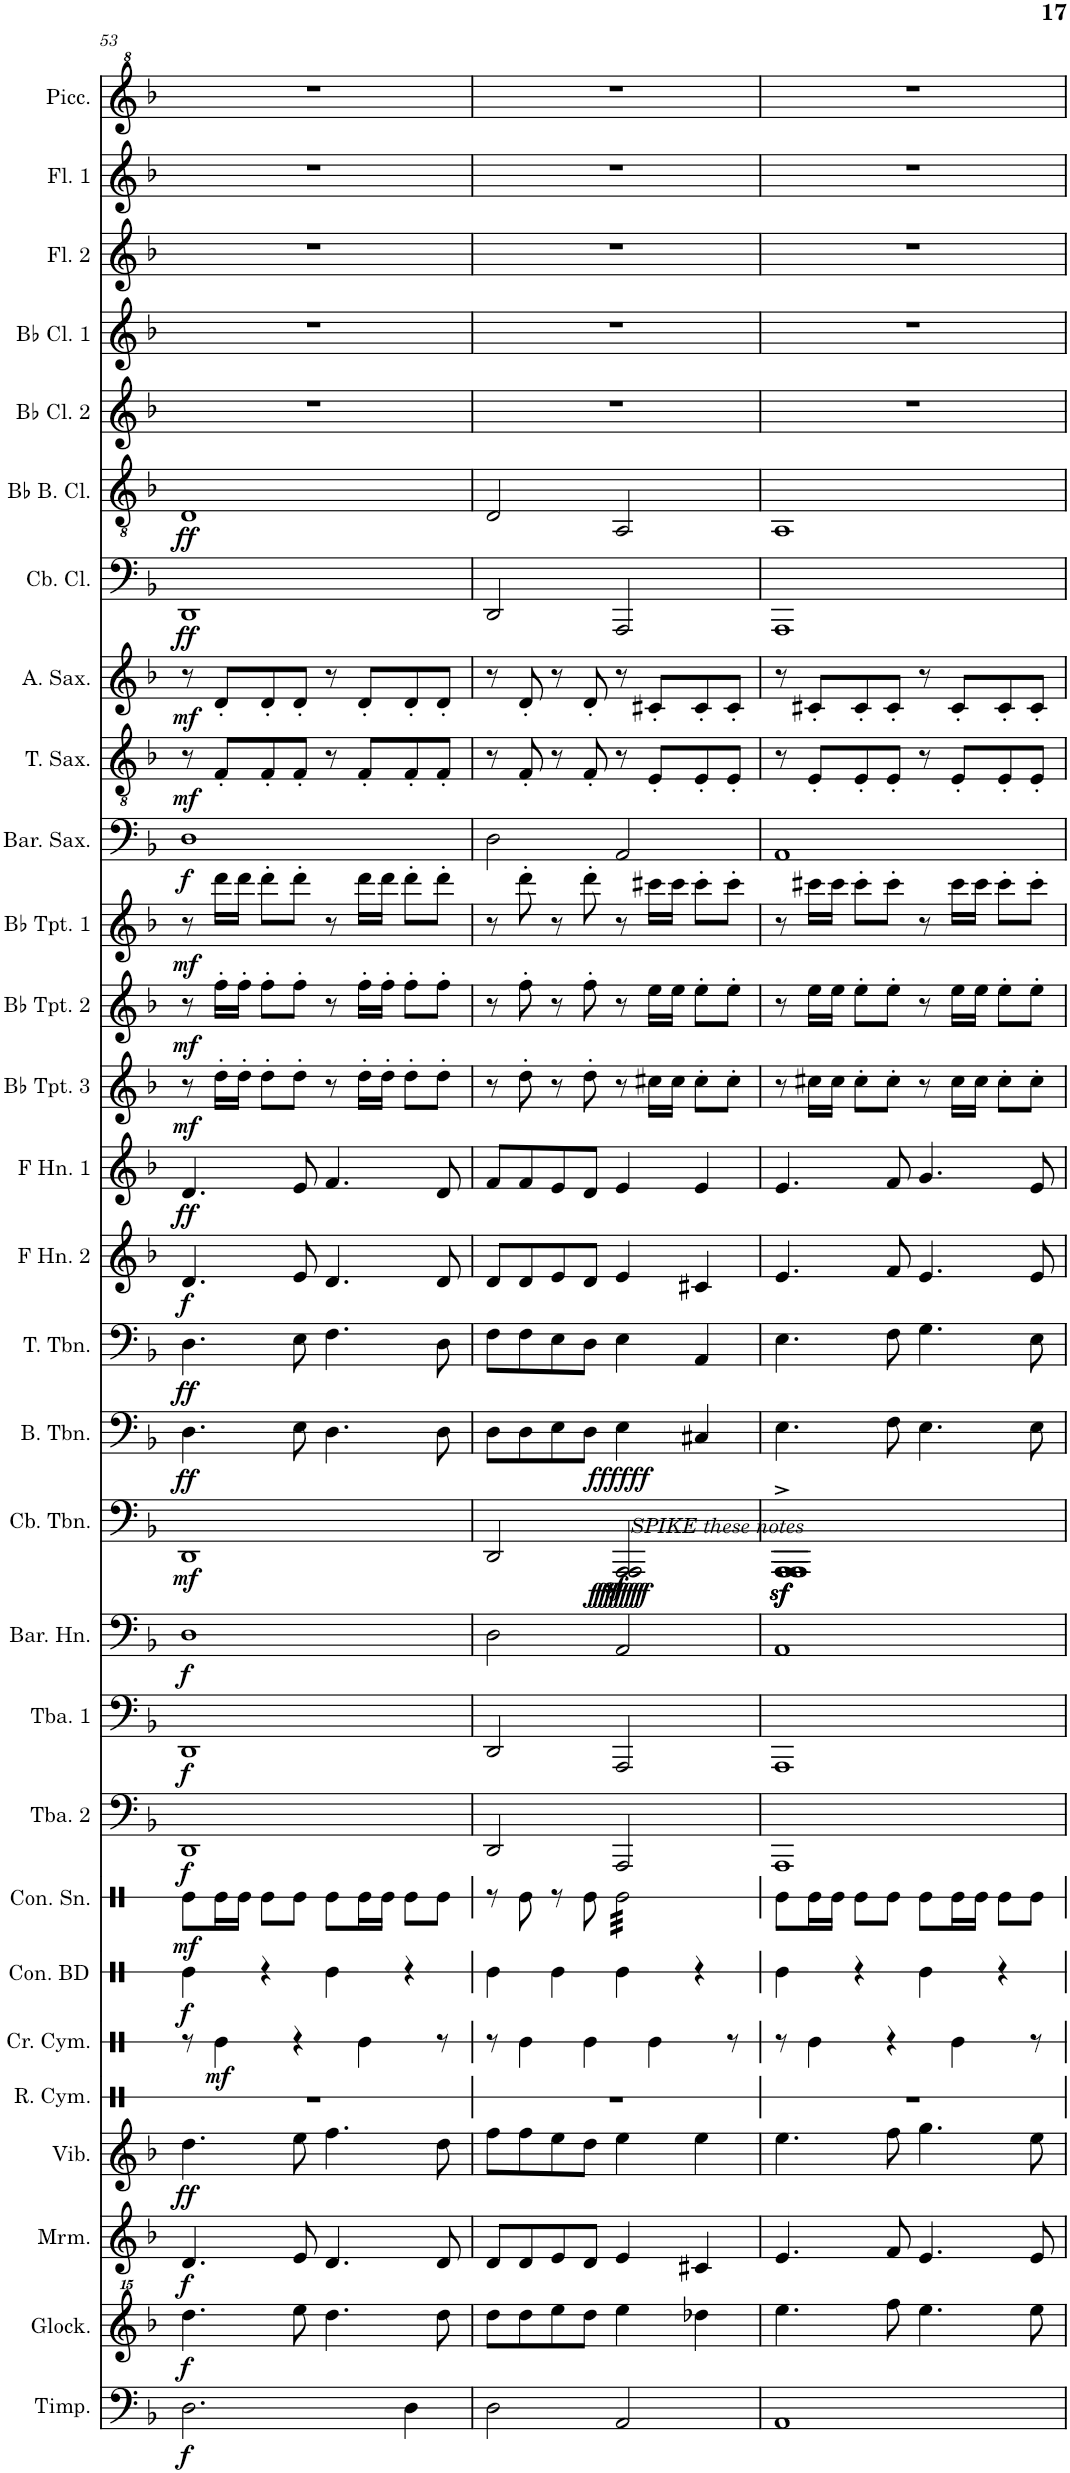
**kern	**dynam	**kern	**dynam	**kern	**dynam	**kern	**dynam	**kern	**kern	**dynam	**kern	**dynam	**kern	**dynam	**kern	**dynam	**kern	**dynam	**kern	**dynam	**kern	**dynam	**kern	**dynam	**kern	**dynam	**kern	**dynam	**kern	**dynam	**kern	**dynam	**kern	**dynam	**kern	**dynam	**kern	**dynam	**kern	**dynam	**kern	**dynam	**kern	**dynam	**kern	**dynam	**kern	**kern	**kern	**kern	**kern
*part29	*part29	*part28	*part28	*part27	*part27	*part26	*part26	*part25	*part24	*part24	*part23	*part23	*part22	*part22	*part21	*part21	*part20	*part20	*part19	*part19	*part18	*part18	*part17	*part17	*part16	*part16	*part15	*part15	*part14	*part14	*part13	*part13	*part12	*part12	*part11	*part11	*part10	*part10	*part9	*part9	*part8	*part8	*part7	*part7	*part6	*part6	*part5	*part4	*part3	*part2	*part1
*staff29	*staff29	*staff28	*staff28	*staff27	*staff27	*staff26	*staff26	*staff25	*staff24	*staff24	*staff23	*staff23	*staff22	*staff22	*staff21	*staff21	*staff20	*staff20	*staff19	*staff19	*staff18	*staff18	*staff17	*staff17	*staff16	*staff16	*staff15	*staff15	*staff14	*staff14	*staff13	*staff13	*staff12	*staff12	*staff11	*staff11	*staff10	*staff10	*staff9	*staff9	*staff8	*staff8	*staff7	*staff7	*staff6	*staff6	*staff5	*staff4	*staff3	*staff2	*staff1
*I"Timpani	*	*I"Glockenspiel	*	*I"Marimba	*	*I"Vibraphone	*	*I"Ride Cymbal	*I"Crash Cymbal	*	*I"Concert Bass Drum	*	*I"Concert Snare Drum	*	*I"Tuba 2	*	*I"Tuba 1	*	*I"Baritone Horn	*	*I"Contrabass Trombone	*	*I"Bass Trombone(Tenor 2)	*	*I"Tenor Trombone	*	*I"Horn in F 2	*	*I"Horn in F 1	*	*I"Bb Trumpet 3	*	*I"Bb Trumpet 2	*	*I"Bb Trumpet 1	*	*I"Baritone Saxophone	*	*I"Tenor Saxophone	*	*I"Alto Saxophone	*	*I"Contrabass Clarinet	*	*I"Bb Bass Clarinet	*	*I"Bb Clarinet 2	*I"Bb Clarinet 1	*I"Flute 2	*I"Flute 1	*I"Piccolo
*I'Timp.	*	*I'Glock.	*	*I'Mrm.	*	*I'Vib.	*	*I'R. Cym.	*I'Cr. Cym.	*	*I'Con. BD	*	*I'Con. Sn.	*	*I'Tba. 2	*	*I'Tba. 1	*	*I'Bar. Hn.	*	*I'Cb. Tbn.	*	*I'B. Tbn.	*	*I'T. Tbn.	*	*	*	*	*	*I'Bb Tpt. 3	*	*I'Bb Tpt. 2	*	*I'Bb Tpt. 1	*	*I'Bar. Sax.	*	*I'T. Sax.	*	*I'A. Sax.	*	*I'Cb. Cl.	*	*I'Bb B. Cl.	*	*I'Bb Cl. 2	*I'Bb Cl. 1	*I'Fl. 2	*I'Fl. 1	*I'Picc.
!!LO:PB:g=z
*clefF4	*	*clefG^^2	*	*clefG2	*	*clefG2	*	*clefX	*clefX	*	*clefX	*	*clefX	*	*clefF4	*	*clefF4	*	*clefF4	*	*clefF4	*	*clefF4	*	*clefF4	*	*clefG2	*	*clefG2	*	*clefG2	*	*clefG2	*	*clefG2	*	*clefF4	*	*clefGv2	*	*clefG2	*	*clefF4	*	*clefGv2	*	*clefG2	*clefG2	*clefG2	*clefG2	*clefG^2
*	*	*	*	*	*	*	*	*	*	*	*	*	*	*	*	*	*	*	*ITrd4c7	*	*	*	*	*	*	*	*ITrd4c7	*	*ITrd4c7	*	*ITrd1c2	*	*ITrd1c2	*	*ITrd1c2	*	*ITrd12c21	*	*ITrd8c14	*	*ITrd5c9	*	*ITrd1c2	*	*ITrd8c14	*	*ITrd1c2	*ITrd1c2	*	*	*ITrd-7c-12
*k[b-]	*	*k[b-]	*	*k[b-]	*	*k[b-]	*	*k[]	*k[]	*	*k[]	*	*k[]	*	*k[b-]	*	*k[b-]	*	*k[b-]	*	*k[b-]	*	*k[b-]	*	*k[b-]	*	*k[b-]	*	*k[b-]	*	*k[b-]	*	*k[b-]	*	*k[b-]	*	*k[b-]	*	*k[b-]	*	*k[b-]	*	*k[b-]	*	*k[b-]	*	*k[b-]	*k[b-]	*k[b-]	*k[b-]	*k[b-]
*M4/4	*	*M4/4	*	*M4/4	*	*M4/4	*	*M4/4	*M4/4	*	*M4/4	*	*M4/4	*	*M4/4	*	*M4/4	*	*M4/4	*	*M4/4	*	*M4/4	*	*M4/4	*	*M4/4	*	*M4/4	*	*M4/4	*	*M4/4	*	*M4/4	*	*M4/4	*	*M4/4	*	*M4/4	*	*M4/4	*	*M4/4	*	*M4/4	*M4/4	*M4/4	*M4/4	*M4/4
=53	=53	=53	=53	=53	=53	=53	=53	=53	=53	=53	=53	=53	=53	=53	=53	=53	=53	=53	=53	=53	=53	=53	=53	=53	=53	=53	=53	=53	=53	=53	=53	=53	=53	=53	=53	=53	=53	=53	=53	=53	=53	=53	=53	=53	=53	=53	=53	=53	=53	=53	=53
!	!LO:DY:b	!	!LO:DY:b	!	!LO:DY:b	!	!LO:DY:b	!	!	!	!	!LO:DY:b	!	!LO:DY:b	!	!LO:DY:b	!	!LO:DY:b	!	!LO:DY:b	!	!LO:DY:b	!	!LO:DY:b	!	!LO:DY:b	!	!LO:DY:b	!	!LO:DY:b	!	!LO:DY:b	!	!LO:DY:b	!	!LO:DY:b	!	!LO:DY:b	!	!LO:DY:b	!	!LO:DY:b	!	!LO:DY:b	!	!LO:DY:b	!	!	!	!	!
2.D\	f	4.dddd\	f	4.d/	f	4.dd\	ff	1r	8r	.	4Re\	f	8Re\L	mf	1DD	f	1DD	f	1D	f	1DD	mf	4.D\	ff	4.D\	ff	4.d/	f	4.d/	ff	8r	mf	8r	mf	8r	mf	1D	f	8r	mf	8r	mf	1DD	ff	1D	ff	1r	1r	1r	1r	1r
!	!	!	!	!	!	!	!	!	!	!LO:DY:b	!	!	!	!	!	!	!	!	!	!	!	!	!	!	!	!	!	!	!	!	!	!	!	!	!	!	!	!	!	!	!	!	!	!	!	!	!	!	!	!	!
.	.	.	.	.	.	.	.	.	4Re\	mf	.	.	16Re\L	.	.	.	.	.	.	.	.	.	.	.	.	.	.	.	.	.	16dd'\LL	.	16ff'\LL	.	16ddd\LL	.	.	.	8F'/L	.	8d'/L	.	.	.	.	.	.	.	.	.	.
.	.	.	.	.	.	.	.	.	.	.	.	.	16Re\JJ	.	.	.	.	.	.	.	.	.	.	.	.	.	.	.	.	.	16dd'\JJ	.	16ff'\JJ	.	16ddd\JJ	.	.	.	.	.	.	.	.	.	.	.	.	.	.	.	.
.	.	.	.	.	.	.	.	.	.	.	4r	.	8Re\L	.	.	.	.	.	.	.	.	.	.	.	.	.	.	.	.	.	8dd'\L	.	8ff'\L	.	8ddd'\L	.	.	.	8F'/	.	8d'/	.	.	.	.	.	.	.	.	.	.
.	.	8eeee\	.	8e/	.	8ee\	.	.	4r	.	.	.	8Re\J	.	.	.	.	.	.	.	.	.	8E\	.	8E\	.	8e/	.	8e/	.	8dd'\J	.	8ff'\J	.	8ddd'\J	.	.	.	8F'/J	.	8d'/J	.	.	.	.	.	.	.	.	.	.
.	.	4.dddd\	.	4.d/	.	4.ff\	.	.	.	.	4Re\	.	8Re\L	.	.	.	.	.	.	.	.	.	4.D\	.	4.F\	.	4.d/	.	4.f/	.	8r	.	8r	.	8r	.	.	.	8r	.	8r	.	.	.	.	.	.	.	.	.	.
.	.	.	.	.	.	.	.	.	4Re\	.	.	.	16Re\L	.	.	.	.	.	.	.	.	.	.	.	.	.	.	.	.	.	16dd'\LL	.	16ff'\LL	.	16ddd\LL	.	.	.	8F'/L	.	8d'/L	.	.	.	.	.	.	.	.	.	.
.	.	.	.	.	.	.	.	.	.	.	.	.	16Re\JJ	.	.	.	.	.	.	.	.	.	.	.	.	.	.	.	.	.	16dd'\JJ	.	16ff'\JJ	.	16ddd\JJ	.	.	.	.	.	.	.	.	.	.	.	.	.	.	.	.
4D\	.	.	.	.	.	.	.	.	.	.	4r	.	8Re\L	.	.	.	.	.	.	.	.	.	.	.	.	.	.	.	.	.	8dd'\L	.	8ff'\L	.	8ddd'\L	.	.	.	8F'/	.	8d'/	.	.	.	.	.	.	.	.	.	.
.	.	8dddd\	.	8d/	.	8dd\	.	.	8r	.	.	.	8Re\J	.	.	.	.	.	.	.	.	.	8D\	.	8D\	.	8d/	.	8d/	.	8dd'\J	.	8ff'\J	.	8ddd'\J	.	.	.	8F'/J	.	8d'/J	.	.	.	.	.	.	.	.	.	.
=54	=54	=54	=54	=54	=54	=54	=54	=54	=54	=54	=54	=54	=54	=54	=54	=54	=54	=54	=54	=54	=54	=54	=54	=54	=54	=54	=54	=54	=54	=54	=54	=54	=54	=54	=54	=54	=54	=54	=54	=54	=54	=54	=54	=54	=54	=54	=54	=54	=54	=54	=54
2D\	.	8dddd\L	.	8d/L	.	8ff\L	.	1r	8r	.	4Re\	.	8r	.	2DD/	.	2DD/	.	2D\	.	2DD/	.	8D\L	.	8F\L	.	8d/L	.	8f/L	.	8r	.	8r	.	8r	.	2D\	.	8r	.	8r	.	2DD/	.	2D/	.	1r	1r	1r	1r	1r
.	.	8dddd\	.	8d/	.	8ff\	.	.	4Re\	.	.	.	8Re\	.	.	.	.	.	.	.	.	.	8D\	.	8F\	.	8d/	.	8f/	.	8dd'\	.	8ff'\	.	8ddd'\	.	.	.	8F'/	.	8d'/	.	.	.	.	.	.	.	.	.	.
.	.	8eeee\	.	8e/	.	8ee\	.	.	.	.	4Re\	.	8r	.	.	.	.	.	.	.	.	.	8E\	.	8E\	.	8e/	.	8e/	.	8r	.	8r	.	8r	.	.	.	8r	.	8r	.	.	.	.	.	.	.	.	.	.
.	.	8dddd\J	.	8d/J	.	8dd\J	.	.	4Re\	.	.	.	8Re\	.	.	.	.	.	.	.	.	.	8D\J	.	8D\J	.	8d/J	.	8d/J	.	8dd'\	.	8ff'\	.	8ddd'\	.	.	.	8F'/	.	8d'/	.	.	.	.	.	.	.	.	.	.
!	!	!	!	!	!	!	!	!	!	!	!	!	!	!	!	!	!	!	!	!	!LO:TX:b:i:t=SPIKE these notes	!	!	!	!	!	!	!	!	!	!	!	!	!	!	!	!	!	!	!	!	!	!	!	!	!	!	!	!	!	!
!	!	!	!	!	!	!	!	!	!	!	!	!	!	!	!	!	!	!	!	!	!	!LO:DY:b	!	!	!	!	!	!	!	!	!	!	!	!	!	!	!	!	!	!	!	!	!	!	!	!	!	!	!	!	!
!	!	!	!	!	!	!	!	!	!	!	!	!	!	!	!	!	!	!	!	!	!	!LO:DY:n=1:a	!	!	!	!	!	!	!	!	!	!	!	!	!	!	!	!	!	!	!	!	!	!	!	!	!	!	!	!	!
!	!	!	!	!	!	!	!	!	!	!	!	!	!	!	!	!	!	!	!	!	!	!LO:DY:n=2:b	!	!	!	!	!	!	!	!	!	!	!	!	!	!	!	!	!	!	!	!	!	!	!	!	!	!	!	!	!
*	*	*	*	*	*	*	*	*	*	*	*	*	*tremolo	*	*	*	*	*	*	*	*	*	*	*	*	*	*	*	*	*	*	*	*	*	*	*	*	*	*	*	*	*	*	*	*	*	*	*	*	*	*
2AA/	.	4eeee\	.	4e/	.	4ee\	.	.	.	.	4Re\	.	32Re\LLL	.	2AAA/	.	2AAA/	.	2AA/	.	2AAA/z< 2AAA/z< 2AAA/z< 2AAA/z<	ffffff ffffff fffff	4E\	.	4E\	.	4e/	.	4e/	.	8r	.	8r	.	8r	.	2AA/	.	8r	.	8r	.	2AAA/	.	2AA/	.	.	.	.	.	.
.	.	.	.	.	.	.	.	.	.	.	.	.	32Re\	.	.	.	.	.	.	.	.	.	.	.	.	.	.	.	.	.	.	.	.	.	.	.	.	.	.	.	.	.	.	.	.	.	.	.	.	.	.
.	.	.	.	.	.	.	.	.	.	.	.	.	32Re\	.	.	.	.	.	.	.	.	.	.	.	.	.	.	.	.	.	.	.	.	.	.	.	.	.	.	.	.	.	.	.	.	.	.	.	.	.	.
.	.	.	.	.	.	.	.	.	.	.	.	.	32Re\	.	.	.	.	.	.	.	.	.	.	.	.	.	.	.	.	.	.	.	.	.	.	.	.	.	.	.	.	.	.	.	.	.	.	.	.	.	.
.	.	.	.	.	.	.	.	.	4Re\	.	.	.	32Re\	.	.	.	.	.	.	.	.	.	.	.	.	.	.	.	.	.	16cc#X\LL	.	16ee\LL	.	16ccc#X\LL	.	.	.	8E'/L	.	8c#X'/L	.	.	.	.	.	.	.	.	.	.
.	.	.	.	.	.	.	.	.	.	.	.	.	32Re\	.	.	.	.	.	.	.	.	.	.	.	.	.	.	.	.	.	.	.	.	.	.	.	.	.	.	.	.	.	.	.	.	.	.	.	.	.	.
.	.	.	.	.	.	.	.	.	.	.	.	.	32Re\	.	.	.	.	.	.	.	.	.	.	.	.	.	.	.	.	.	16cc#\JJ	.	16ee\JJ	.	16ccc#\JJ	.	.	.	.	.	.	.	.	.	.	.	.	.	.	.	.
.	.	.	.	.	.	.	.	.	.	.	.	.	32Re\	.	.	.	.	.	.	.	.	.	.	.	.	.	.	.	.	.	.	.	.	.	.	.	.	.	.	.	.	.	.	.	.	.	.	.	.	.	.
.	.	4dddd-X\	.	4c#X/	.	4ee\	.	.	.	.	4r	.	32Re\	.	.	.	.	.	.	.	.	.	4C#X/	.	4AA/	.	4c#X/	.	4e/	.	8cc#'\L	.	8ee'\L	.	8ccc#'\L	.	.	.	8E'/	.	8c#'/	.	.	.	.	.	.	.	.	.	.
.	.	.	.	.	.	.	.	.	.	.	.	.	32Re\	.	.	.	.	.	.	.	.	.	.	.	.	.	.	.	.	.	.	.	.	.	.	.	.	.	.	.	.	.	.	.	.	.	.	.	.	.	.
.	.	.	.	.	.	.	.	.	.	.	.	.	32Re\	.	.	.	.	.	.	.	.	.	.	.	.	.	.	.	.	.	.	.	.	.	.	.	.	.	.	.	.	.	.	.	.	.	.	.	.	.	.
.	.	.	.	.	.	.	.	.	.	.	.	.	32Re\	.	.	.	.	.	.	.	.	.	.	.	.	.	.	.	.	.	.	.	.	.	.	.	.	.	.	.	.	.	.	.	.	.	.	.	.	.	.
.	.	.	.	.	.	.	.	.	8r	.	.	.	32Re\	.	.	.	.	.	.	.	.	.	.	.	.	.	.	.	.	.	8cc#'\J	.	8ee'\J	.	8ccc#'\J	.	.	.	8E'/J	.	8c#'/J	.	.	.	.	.	.	.	.	.	.
.	.	.	.	.	.	.	.	.	.	.	.	.	32Re\	.	.	.	.	.	.	.	.	.	.	.	.	.	.	.	.	.	.	.	.	.	.	.	.	.	.	.	.	.	.	.	.	.	.	.	.	.	.
.	.	.	.	.	.	.	.	.	.	.	.	.	32Re\	.	.	.	.	.	.	.	.	.	.	.	.	.	.	.	.	.	.	.	.	.	.	.	.	.	.	.	.	.	.	.	.	.	.	.	.	.	.
.	.	.	.	.	.	.	.	.	.	.	.	.	32Re\JJJ	.	.	.	.	.	.	.	.	.	.	.	.	.	.	.	.	.	.	.	.	.	.	.	.	.	.	.	.	.	.	.	.	.	.	.	.	.	.
*	*	*	*	*	*	*	*	*	*	*	*	*	*Xtremolo	*	*	*	*	*	*	*	*	*	*	*	*	*	*	*	*	*	*	*	*	*	*	*	*	*	*	*	*	*	*	*	*	*	*	*	*	*	*
=55	=55	=55	=55	=55	=55	=55	=55	=55	=55	=55	=55	=55	=55	=55	=55	=55	=55	=55	=55	=55	=55	=55	=55	=55	=55	=55	=55	=55	=55	=55	=55	=55	=55	=55	=55	=55	=55	=55	=55	=55	=55	=55	=55	=55	=55	=55	=55	=55	=55	=55	=55
*	*	*	*	*	*	*	*	*	*	*	*	*	*	*	*	*	*	*	*	*	*^	*	*	*	*	*	*	*	*	*	*	*	*	*	*	*	*	*	*	*	*	*	*	*	*	*	*	*	*	*	*
!	!	!	!	!	!	!	!	!	!	!	!	!	!	!	!	!	!	!	!	!	!	!	!LO:DY:b	!	!	!	!	!	!	!	!	!	!	!	!	!	!	!	!	!	!	!	!	!	!	!	!	!	!	!	!	!
!	!	!	!	!	!	!	!	!	!	!	!	!	!	!	!	!	!	!	!	!	!	!	!LO:DY:n=1:b	!	!	!	!	!	!	!	!	!	!	!	!	!	!	!	!	!	!	!	!	!	!	!	!	!	!	!	!	!
!	!	!	!	!	!	!	!	!	!	!	!	!	!	!	!	!	!	!	!	!	!	!	!LO:DY:n=2:b	!	!	!	!	!	!	!	!	!	!	!	!	!	!	!	!	!	!	!	!	!	!	!	!	!	!	!	!	!
1AA	.	4.eeee\	.	4.e/	.	4.ee\	.	1r	8r	.	4Re\	.	8Re\L	.	1AAA	.	1AAA	.	1AA	.	1AAA^ 1AAA^	1AAA 1AAA	sf sf sf	4.E\	.	4.E\	.	4.e/	.	4.e/	.	8r	.	8r	.	8r	.	1AA	.	8r	.	8r	.	1AAA	.	1AA	.	1r	1r	1r	1r	1r
.	.	.	.	.	.	.	.	.	4Re\	.	.	.	16Re\L	.	.	.	.	.	.	.	.	.	.	.	.	.	.	.	.	.	.	16cc#X\LL	.	16ee\LL	.	16ccc#X\LL	.	.	.	8E'/L	.	8c#X'/L	.	.	.	.	.	.	.	.	.	.
.	.	.	.	.	.	.	.	.	.	.	.	.	16Re\JJ	.	.	.	.	.	.	.	.	.	.	.	.	.	.	.	.	.	.	16cc#\JJ	.	16ee\JJ	.	16ccc#\JJ	.	.	.	.	.	.	.	.	.	.	.	.	.	.	.	.
.	.	.	.	.	.	.	.	.	.	.	4r	.	8Re\L	.	.	.	.	.	.	.	.	.	.	.	.	.	.	.	.	.	.	8cc#'\L	.	8ee'\L	.	8ccc#'\L	.	.	.	8E'/	.	8c#'/	.	.	.	.	.	.	.	.	.	.
.	.	8ffff\	.	8f/	.	8ff\	.	.	4r	.	.	.	8Re\J	.	.	.	.	.	.	.	.	.	.	8F\	.	8F\	.	8f/	.	8f/	.	8cc#'\J	.	8ee'\J	.	8ccc#'\J	.	.	.	8E'/J	.	8c#'/J	.	.	.	.	.	.	.	.	.	.
.	.	4.eeee\	.	4.e/	.	4.gg\	.	.	.	.	4Re\	.	8Re\L	.	.	.	.	.	.	.	.	.	.	4.E\	.	4.G\	.	4.e/	.	4.g/	.	8r	.	8r	.	8r	.	.	.	8r	.	8r	.	.	.	.	.	.	.	.	.	.
.	.	.	.	.	.	.	.	.	4Re\	.	.	.	16Re\L	.	.	.	.	.	.	.	.	.	.	.	.	.	.	.	.	.	.	16cc#\LL	.	16ee\LL	.	16ccc#\LL	.	.	.	8E'/L	.	8c#'/L	.	.	.	.	.	.	.	.	.	.
.	.	.	.	.	.	.	.	.	.	.	.	.	16Re\JJ	.	.	.	.	.	.	.	.	.	.	.	.	.	.	.	.	.	.	16cc#\JJ	.	16ee\JJ	.	16ccc#\JJ	.	.	.	.	.	.	.	.	.	.	.	.	.	.	.	.
.	.	.	.	.	.	.	.	.	.	.	4r	.	8Re\L	.	.	.	.	.	.	.	.	.	.	.	.	.	.	.	.	.	.	8cc#'\L	.	8ee'\L	.	8ccc#'\L	.	.	.	8E'/	.	8c#'/	.	.	.	.	.	.	.	.	.	.
.	.	8eeee\	.	8e/	.	8ee\	.	.	8r	.	.	.	8Re\J	.	.	.	.	.	.	.	.	.	.	8E\	.	8E\	.	8e/	.	8e/	.	8cc#'\J	.	8ee'\J	.	8ccc#'\J	.	.	.	8E'/J	.	8c#'/J	.	.	.	.	.	.	.	.	.	.
*	*	*	*	*	*	*	*	*	*	*	*	*	*	*	*	*	*	*	*	*	*v	*v	*	*	*	*	*	*	*	*	*	*	*	*	*	*	*	*	*	*	*	*	*	*	*	*	*	*	*	*	*	*
=	=	=	=	=	=	=	=	=	=	=	=	=	=	=	=	=	=	=	=	=	=	=	=	=	=	=	=	=	=	=	=	=	=	=	=	=	=	=	=	=	=	=	=	=	=	=	=	=	=	=	=
*-	*-	*-	*-	*-	*-	*-	*-	*-	*-	*-	*-	*-	*-	*-	*-	*-	*-	*-	*-	*-	*-	*-	*-	*-	*-	*-	*-	*-	*-	*-	*-	*-	*-	*-	*-	*-	*-	*-	*-	*-	*-	*-	*-	*-	*-	*-	*-	*-	*-	*-	*-
